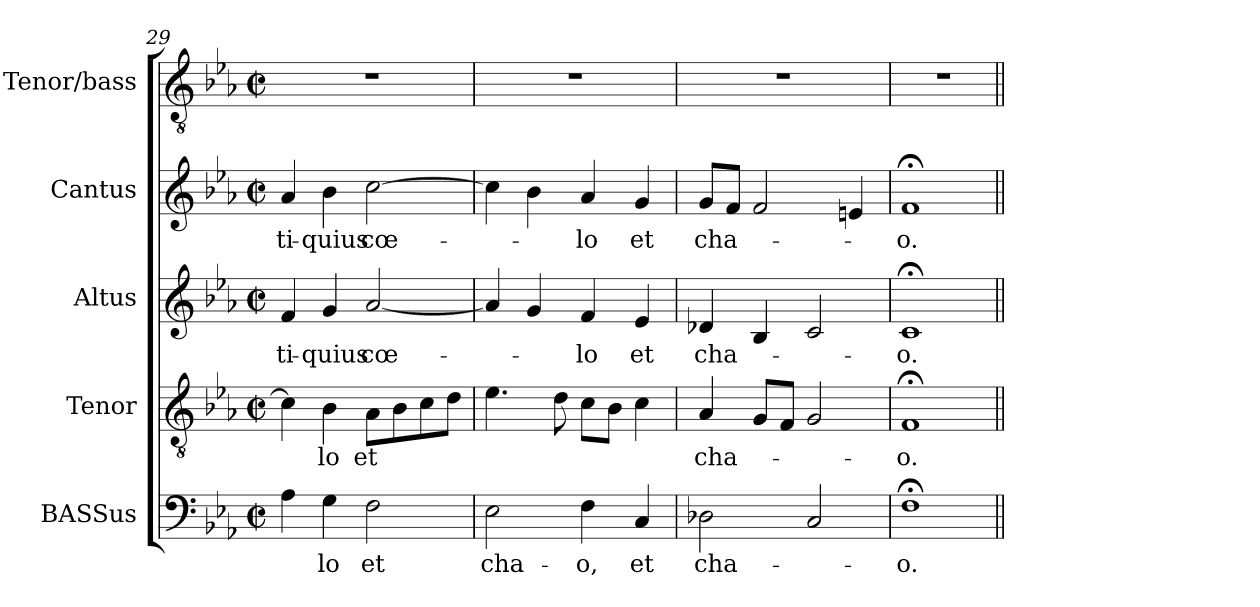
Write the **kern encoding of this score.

**kern	**text	**kern	**text	**kern	**text	**kern	**text	**kern
*part5	*part5	*part4	*part4	*part3	*part3	*part2	*part2	*part1
*staff5	*staff5	*staff4	*staff4	*staff3	*staff3	*staff2	*staff2	*staff1
*I"BASSus	*	*I"Tenor	*	*I"Altus	*	*I"Cantus	*	*I"Tenor/bass
*I'B.	*	*I'T.	*	*I'A.	*	*I'C.	*	*I't./b.
*clefF4	*	*clefGv2	*	*clefG2	*	*clefG2	*	*clefGv2
*	*	*ITrd7c12	*	*	*	*	*	*ITrd7c12
*k[b-e-a-]	*	*k[b-e-a-]	*	*k[b-e-a-]	*	*k[b-e-a-]	*	*k[b-e-a-]
*E-:	*	*E-:	*	*E-:	*	*E-:	*	*E-:
*M2/2	*	*M2/2	*	*M2/2	*	*M2/2	*	*M2/2
*met(c|)	*	*met(c|)	*	*met(c|)	*	*met(c|)	*	*met(c|)
=29	=29	=29	=29	=29	=29	=29	=29	=29
!	!	!	!	!	!LO:LY:b:color=#000000	!	!	!
!	!	!	!	!	!	!	!LO:LY:b:color=#000000	!
4A-i\	.	4Ci\]	.	4fi/	-ti-	4a-i/	-ti-	1r
!	!LO:LY:b:color=#000000	!	!	!	!	!	!	!
!	!	!	!LO:LY:b:color=#000000	!	!	!	!	!
!	!	!	!	!	!LO:LY:b:color=#000000	!	!	!
!	!	!	!	!	!	!	!LO:LY:b:color=#000000	!
4Gi\	-lo	4BB-i\	-lo	4gi/	-quius	4b-i\	-quius	.
!	!LO:LY:b:color=#000000	!	!	!	!	!	!	!
!	!	!	!LO:LY:b:color=#000000	!	!	!	!	!
!	!	!	!	!	!LO:LY:b:color=#000000	!	!	!
!	!	!	!	!	!	!	!LO:LY:b:color=#000000	!
2Fi\	et	8AA-i\L	et	[<2a-i/	cœ-	[>2cci\	cœ-	.
.	.	8BB-i\	.	.	.	.	.	.
.	.	8Ci\	.	.	.	.	.	.
.	.	8Di\J	.	.	.	.	.	.
=30	=30	=30	=30	=30	=30	=30	=30	=30
!	!LO:LY:b:color=#000000	!	!	!	!	!	!	!
2E-i\	cha-	4.E-i\	.	4a-i/]	.	4cci\]	.	1r
.	.	.	.	4gi/	.	4b-i\	.	.
.	.	8Di\	.	.	.	.	.	.
!	!LO:LY:b:color=#000000	!	!	!	!	!	!	!
!	!	!	!	!	!LO:LY:b:color=#000000	!	!	!
!	!	!	!	!	!	!	!LO:LY:b:color=#000000	!
4Fi\	-o,	8Ci\L	.	4fi/	-lo	4a-i/	-lo	.
.	.	8BB-i\J	.	.	.	.	.	.
!	!LO:LY:b:color=#000000	!	!	!	!	!	!	!
!	!	!	!	!	!LO:LY:b:color=#000000	!	!	!
!	!	!	!	!	!	!	!LO:LY:b:color=#000000	!
4Ci/	et	4Ci\	.	4e-i/	et	4gi/	et	.
=31	=31	=31	=31	=31	=31	=31	=31	=31
!	!LO:LY:b:color=#000000	!	!	!	!	!	!	!
!	!	!	!LO:LY:b:color=#000000	!	!	!	!	!
!	!	!	!	!	!LO:LY:b:color=#000000	!	!	!
!	!	!	!	!	!	!	!LO:LY:b:color=#000000	!
2D-Xi\	cha-	4AA-i/	cha-	4d-Xi/	cha-	8gi/L	cha-	1r
.	.	.	.	.	.	8fi/J	.	.
.	.	8GGi/L	.	4B-i/	.	2fi/	.	.
.	.	8FFi/J	.	.	.	.	.	.
2Ci/	.	2GGi/	.	2ci/	.	.	.	.
.	.	.	.	.	.	4eni/	.	.
=32	=32	=32	=32	=32	=32	=32	=32	=32
!	!LO:LY:b:color=#000000	!	!	!	!	!	!	!
!	!	!	!LO:LY:b:color=#000000	!	!	!	!	!
!	!	!	!	!	!LO:LY:b:color=#000000	!	!	!
!	!	!	!	!	!	!	!LO:LY:b:color=#000000	!
1F;i	-o.	1FF;i	-o.	1c;i	-o.	1f;i	-o.	1r
=||	=||	=||	=||	=||	=||	=||	=||	=||
*-	*-	*-	*-	*-	*-	*-	*-	*-
